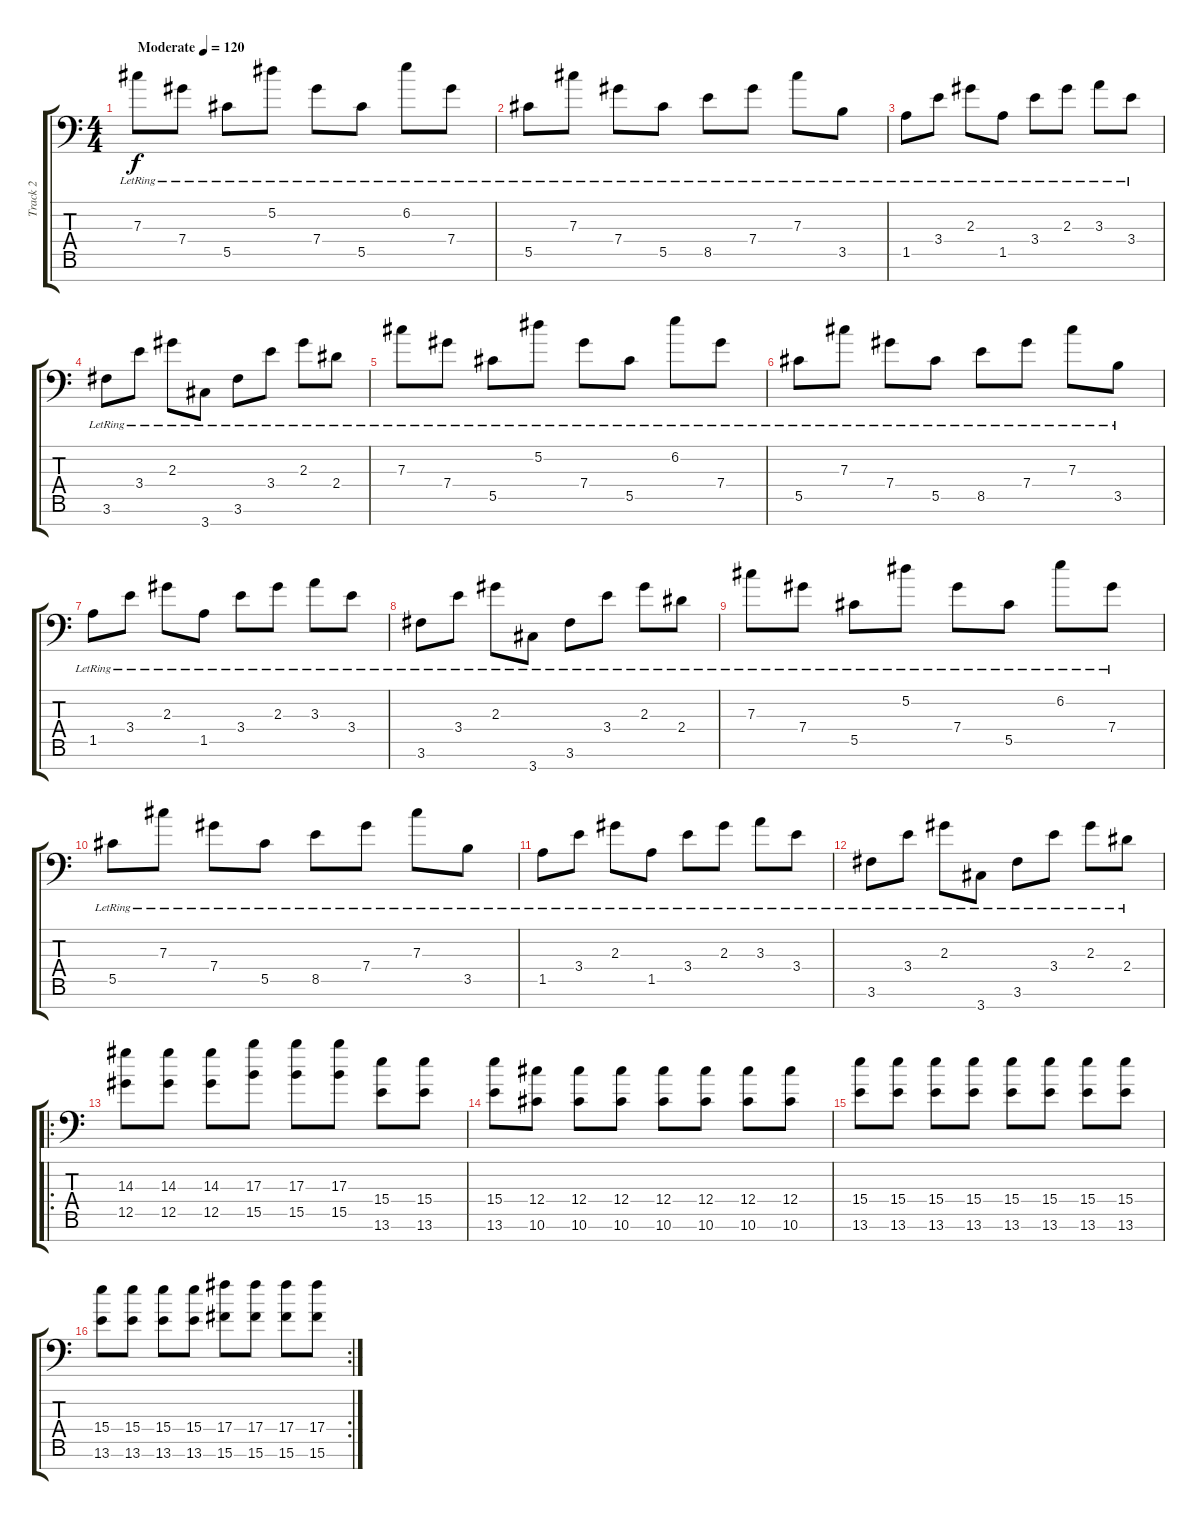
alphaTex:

\track ("Track 2" "Track 2") {instrument electricguitarjazz}
\staff {score tabs}
\tuning (Eb4 Bb3 Gb3 Db3 Ab2 Eb2 Bb1) {hide}
\ts (4 4)
\tempo (120 "Moderate")
\clef f4
\ks c
7.3{lr}.8{dy f instrument electricguitarjazz} 7.4{lr}.8 5.5{lr}.8 5.2{lr}.8 7.4{lr}.8 5.5{lr}.8 6.2{lr}.8 7.4{lr}.8 |
5.5{lr}.8 7.3{lr}.8 7.4{lr}.8 5.5{lr}.8 8.5{lr}.8 7.4{lr}.8 7.3{lr}.8 3.5{lr}.8 |
1.5{lr}.8 3.4{lr}.8 2.3{lr}.8 1.5{lr}.8 3.4{lr}.8 2.3{lr}.8 3.3{lr}.8 3.4{lr}.8 |
3.6{lr}.8 3.4{lr}.8 2.3{lr}.8 3.7{lr}.8 3.6{lr}.8 3.4{lr}.8 2.3{lr}.8 2.4{lr}.8 |
7.3{lr}.8 7.4{lr}.8 5.5{lr}.8 5.2{lr}.8 7.4{lr}.8 5.5{lr}.8 6.2{lr}.8 7.4{lr}.8 |
5.5{lr}.8 7.3{lr}.8 7.4{lr}.8 5.5{lr}.8 8.5{lr}.8 7.4{lr}.8 7.3{lr}.8 3.5{lr}.8 |
1.5{lr}.8 3.4{lr}.8 2.3{lr}.8 1.5{lr}.8 3.4{lr}.8 2.3{lr}.8 3.3{lr}.8 3.4{lr}.8 |
3.6{lr}.8 3.4{lr}.8 2.3{lr}.8 3.7{lr}.8 3.6{lr}.8 3.4{lr}.8 2.3{lr}.8 2.4{lr}.8 |
7.3{lr}.8 7.4{lr}.8 5.5{lr}.8 5.2{lr}.8 7.4{lr}.8 5.5{lr}.8 6.2{lr}.8 7.4{lr}.8 |
5.5{lr}.8 7.3{lr}.8 7.4{lr}.8 5.5{lr}.8 8.5{lr}.8 7.4{lr}.8 7.3{lr}.8 3.5{lr}.8 |
1.5{lr}.8 3.4{lr}.8 2.3{lr}.8 1.5{lr}.8 3.4{lr}.8 2.3{lr}.8 3.3{lr}.8 3.4{lr}.8 |
3.6{lr}.8 3.4{lr}.8 2.3{lr}.8 3.7{lr}.8 3.6{lr}.8 3.4{lr}.8 2.3{lr}.8 2.4{lr}.8 |
\ro
(14.3 12.5).8{instrument distortionguitar} (14.3 12.5).8 (14.3 12.5).8 (17.3 15.5).8 (17.3 15.5).8 (17.3 15.5).8 (15.4 13.6).8 (15.4 13.6).8 |
(15.4 13.6).8 (12.4 10.6).8 (12.4 10.6).8 (12.4 10.6).8 (12.4 10.6).8 (12.4 10.6).8 (12.4 10.6).8 (12.4 10.6).8 |
(15.4 13.6).8 (15.4 13.6).8 (15.4 13.6).8 (15.4 13.6).8 (15.4 13.6).8 (15.4 13.6).8 (15.4 13.6).8 (15.4 13.6).8 |
\rc 2
(15.4 13.6).8 (15.4 13.6).8 (15.4 13.6).8 (15.4 13.6).8 (17.4 15.6).8 (17.4 15.6).8 (17.4 15.6).8 (17.4 15.6).8
